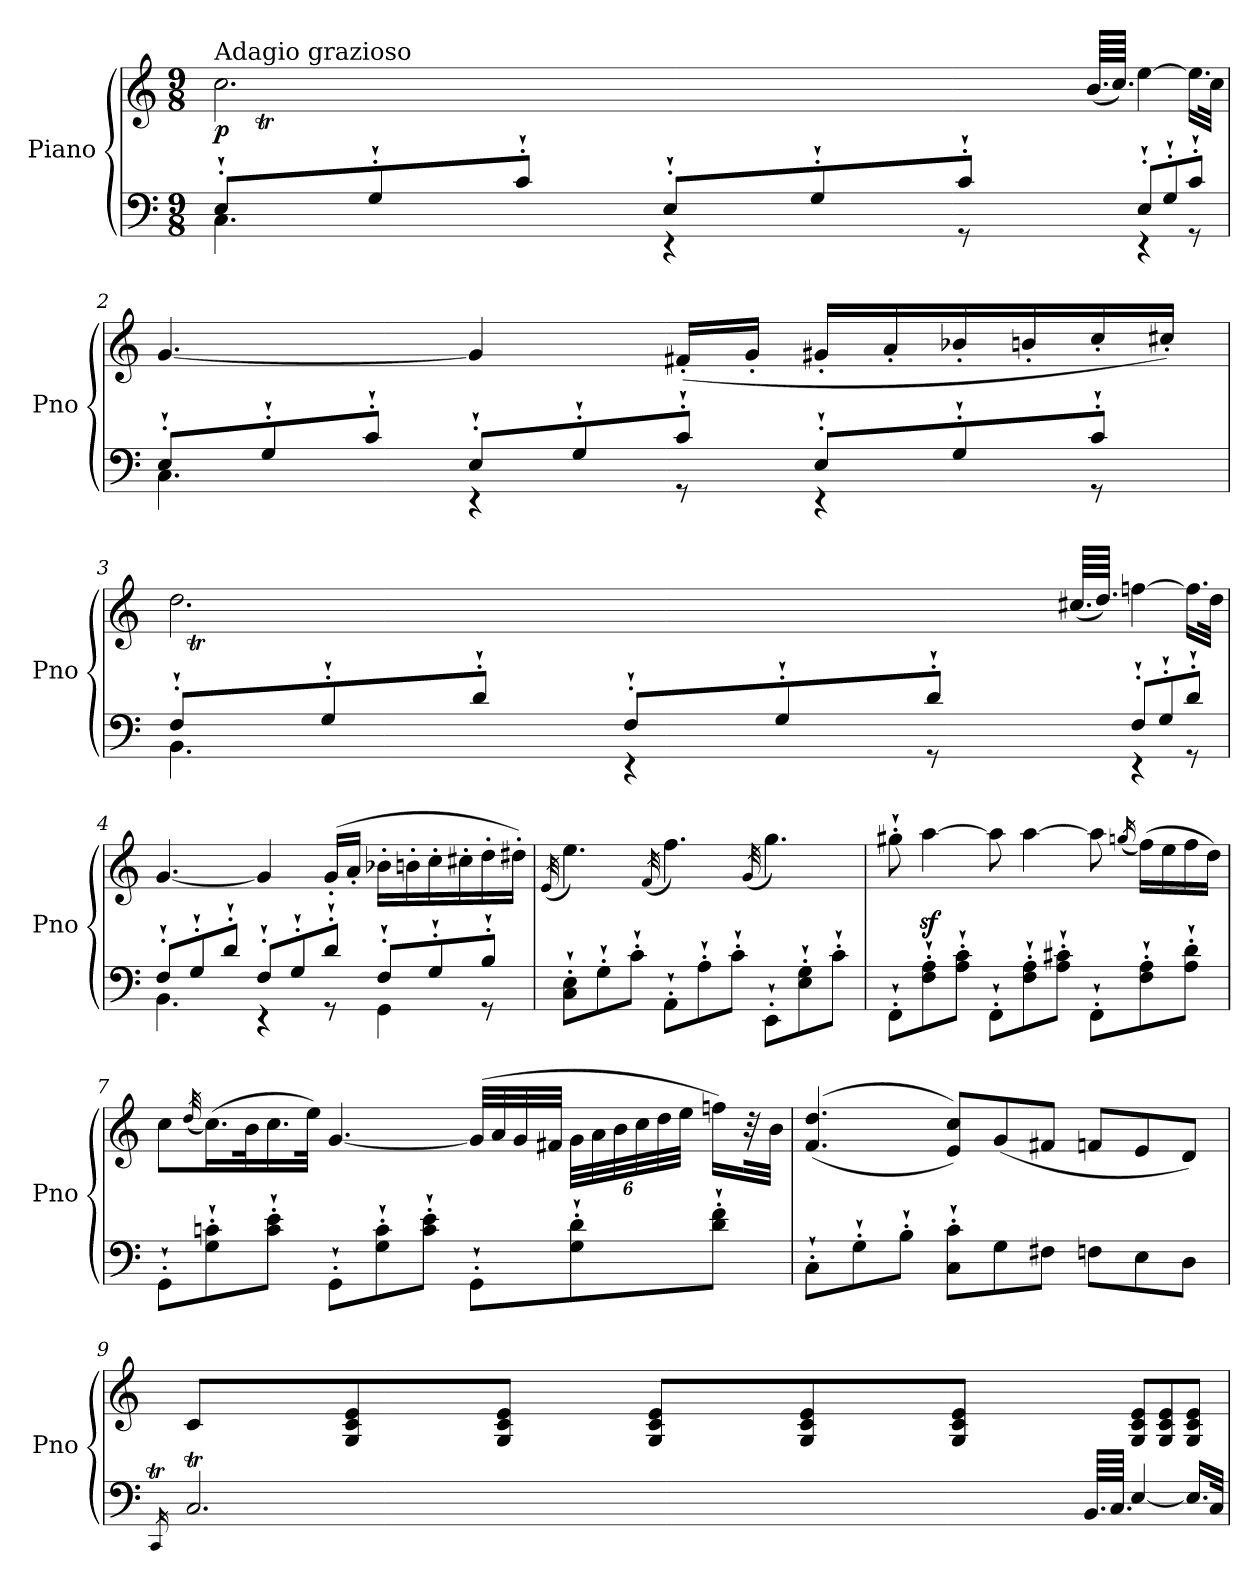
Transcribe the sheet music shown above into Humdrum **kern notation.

**kern	**kern	**dynam
*part1	*part1	*part1
*staff2	*staff1	*staff1/2
*I"Piano	*	*
*I'Pno	*	*
*clefF4	*clefG2	*
*k[]	*k[]	*
*C:	*C:	*
*M9/8	*M9/8	*
=1	=1	=1
*^	*^	*
!	!	!LO:TX:a:t=Adagio grazioso	!	!
!	!	!	!	!LO:DY:b
8E`'/L	4.C\	2.cc\	64ccyy	p
.	.	.	64ddyy	.
.	.	.	64ccTyy	.
.	.	.	64ddyy	.
.	.	.	64ccyy	.
.	.	.	64ddyy	.
.	.	.	64ccyy	.
.	.	.	64ddyy	.
8G`'/	.	.	64ccyy	.
.	.	.	64ddyy	.
.	.	.	64ccyy	.
.	.	.	64ddyy	.
.	.	.	64ccyy	.
.	.	.	64ddyy	.
.	.	.	64ccyy	.
.	.	.	64ddyy	.
8c`'/J	.	.	64ccyy	.
.	.	.	64ddyy	.
.	.	.	64ccyy	.
.	.	.	64ddyy	.
.	.	.	64ccyy	.
.	.	.	64ddyy	.
.	.	.	64ccyy	.
.	.	.	64ddyy	.
8E`'/L	4rEE	.	64ccyy	.
.	.	.	64ddyy	.
.	.	.	64ccyy	.
.	.	.	64ddyy	.
.	.	.	64ccyy	.
.	.	.	64ddyy	.
.	.	.	64ccyy	.
.	.	.	64ddyy	.
8G`'/	.	.	64ccyy	.
.	.	.	64ddyy	.
.	.	.	64ccyy	.
.	.	.	64ddyy	.
.	.	.	64ccyy	.
.	.	.	64ddyy	.
.	.	.	64ccyy	.
.	.	.	64ddyy	.
8c`'/J	8rGG	.	64ccyy	.
.	.	.	64ddyy	.
.	.	.	64ccyy	.
.	.	.	64ddTTTyy	.
*	*	*	*Xtuplet	*
.	.	.	96ccyy	.
.	.	.	96ddyy	.
.	.	.	96ccyy	.
.	.	.	(96.b/LLL	.
.	.	.	96.cc/JJJ)	.
8E`'/L	4rEE	[4ee\	4.ryy	.
8G`'/	.	.	.	.
8c`'/J	8rGG	16.ee\LL]	.	.
.	.	32cc\JJk	.	.
*	*	*v	*v	*
=2	=2	=2	=2
8E`'/L	4.C\	[4.g/	.
8G`'/	.	.	.
8c`'/J	.	.	.
8E`'/L	4rEE	4g/]	.
8G`'/	.	.	.
8c`'/J	8rGG	(16f#X'/LL	.
.	.	16g'/JJ	.
8E`'/L	4rEE	16g#X'/LL	.
.	.	16a'/	.
8G`'/	.	16b-X'/	.
.	.	16bn'/	.
8c`'/J	8rGG	16cc'/	.
.	.	16cc#X'/JJ)	.
=3	=3	=3	=3
*	*	*^	*
8F`'/L	4.BB\	2.dd\	64ddyy	.
.	.	.	64eetyy	.
.	.	.	64ddyy	.
.	.	.	64eeyy	.
.	.	.	64ddyy	.
.	.	.	64eeyy	.
.	.	.	64ddyy	.
.	.	.	64eeyy	.
8G`'/	.	.	64ddyy	.
.	.	.	64eeyy	.
.	.	.	64ddyy	.
.	.	.	64eeyy	.
.	.	.	64ddyy	.
.	.	.	64eeyy	.
.	.	.	64ddyy	.
.	.	.	64eeyy	.
8d`'/J	.	.	64ddyy	.
.	.	.	64eeyy	.
.	.	.	64ddyy	.
.	.	.	64eeyy	.
.	.	.	64ddyy	.
.	.	.	64eeyy	.
.	.	.	64ddyy	.
.	.	.	64eeyy	.
8F`'/L	4rEE	.	64ddyy	.
.	.	.	64eeyy	.
.	.	.	64ddyy	.
.	.	.	64eeyy	.
.	.	.	64ddyy	.
.	.	.	64eeyy	.
.	.	.	64ddyy	.
.	.	.	64eeyy	.
8G`'/	.	.	64ddyy	.
.	.	.	64eeyy	.
.	.	.	64ddyy	.
.	.	.	64eeyy	.
.	.	.	64ddyy	.
.	.	.	64eeyy	.
.	.	.	64ddyy	.
.	.	.	64eeyy	.
8d`'/J	8rGG	.	64ddyy	.
.	.	.	64eeyy	.
.	.	.	64ddyy	.
.	.	.	64eeyy	.
.	.	.	96ddyy	.
.	.	.	96eeTTTyy	.
.	.	.	96ddyy	.
.	.	.	(96.cc#X/LLL	.
.	.	.	96.dd/JJJ)	.
8F`'/L	4rEE	[4ff\	4.ryy	.
8G`'/	.	.	.	.
8d`'/J	8rGG	16.ff\LL]	.	.
.	.	32dd\JJk	.	.
*	*	*v	*v	*
!!LO:LB:g=z
=4	=4	=4	=4
8F`'/L	4.BB\	[4.g/	.
8G`'/	.	.	.
8d`'/J	.	.	.
8F`'/L	4rEE	4g/]	.
8G`'/	.	.	.
8d`'/J	8rGG	(16g'/LL	.
.	.	16a'/JJ	.
8F`'/L	4GG\	16b-X'\LL	.
.	.	16bn'\	.
8G`'/	.	16cc'\	.
.	.	16cc#X'\	.
8B`'/J	8rGG	16dd'\	.
.	.	16dd#X'\JJ)	.
*v	*v	*	*
=5	=5	=5
.	(32qe/	.
8C\`' 8E\`'L	4.ee\)	.
8G`'\	.	.
8c`'\J	.	.
.	(32qf/	.
8AA`'\L	4.ff\)	.
8A`'\	.	.
8c`'\J	.	.
.	(32qg/	.
8EE`'\L	4.gg\)	.
8E\`' 8G\`'	.	.
8c`'\J	.	.
=6	=6	=6
8FF`'\L	8gg#X`'\	.
8F\`' 8A\`'	[4aaz<\	.
8A\`' 8c\`'J	.	.
8FF`'\L	8aa\]	.
8F\`' 8A\`'	[4aa\	.
8A\`' 8c#X\`'J	.	.
8FF`'\L	8aa\]	.
.	(16qggn/	.
8F\`' 8A\`'	(16ff\LL)	.
.	16ee\	.
8A\`' 8d\`'J	16ff\	.
.	16dd\JJ)	.
!!LO:LB:g=z
=7	=7	=7
*	*^	*
8GG`'\L	8cc\L	1ryy	.
.	(32qdd/	.	.
8G\`' 8cn\`'	(16.cc\L)	.	.
.	32b\K	.	.
8c\`' 8e\`'J	16.cc\	.	.
.	32ee\JJk)	.	.
8GG`'\L	[4.g/	.	.
8G\`' 8c\`'	.	.	.
8c\`' 8e\`'J	.	.	.
8GG`'\L	(32g/LLL]	.	.
.	32a/	.	.
.	32g/	.	.
.	32f#X/JJJ	.	.
*	*tuplet	*	*
*	*Xbrackettup	*	*
8G\`' 8d\`'	48g\LLL	.	.
.	48a\	.	.
.	48b\	.	.
.	48cc\	.	.
.	48dd\	.	.
.	48ee\JJJ	.	.
8d\`' 8f\`'J	16ryy	16ffn\LL)	.
.	32r	32ryy	.
.	32ryy	32b\JJk	.
*	*v	*v	*
=8	=8	=8
8C`'\L	((4.f/ 4.dd/	.
8G`'\	.	.
8B`'\J	.	.
8C\`' 8c\`'L	8e/ 8cc/L))	.
8G\	(8g/	.
8F#X\J	8f#X/J	.
8Fn\L	8fn/L	.
8E\	8e/	.
8D\J	8d/J)	.
=9	=9	=9
16qCCT/	.	.
*^	*	*
2.CT/	64Cyy	8c/L	.
.	64Dyy	.	.
.	64Cyy	.	.
.	64Dyy	.	.
.	64Cyy	.	.
.	64Dyy	.	.
.	64Cyy	.	.
.	64Dyy	.	.
.	64Cyy	8G/ 8c/ 8e/	.
.	64Dyy	.	.
.	64Cyy	.	.
.	64Dyy	.	.
.	64Cyy	.	.
.	64Dyy	.	.
.	64Cyy	.	.
.	64Dyy	.	.
.	64Cyy	8G/ 8c/ 8e/J	.
.	64Dyy	.	.
.	64Cyy	.	.
.	64Dyy	.	.
.	64Cyy	.	.
.	64Dyy	.	.
.	64Cyy	.	.
.	64Dyy	.	.
.	64Cyy	8G/ 8c/ 8e/L	.
.	64Dyy	.	.
.	64Cyy	.	.
.	64Dyy	.	.
.	64Cyy	.	.
.	64Dyy	.	.
.	64Cyy	.	.
.	64Dyy	.	.
.	64Cyy	8G/ 8c/ 8e/	.
.	64Dyy	.	.
.	64Cyy	.	.
.	64Dyy	.	.
.	64Cyy	.	.
.	64Dyy	.	.
.	64Cyy	.	.
.	64Dyy	.	.
.	64Cyy	8G/ 8c/ 8e/J	.
.	64Dyy	.	.
.	64Cyy	.	.
.	64Dyy	.	.
*	*Xtuplet	*	*
.	96Cyy	.	.
.	96Dyy	.	.
.	96Cyy	.	.
.	96.BB/LLL	.	.
.	96.C/JJJ	.	.
[4E/	4.ryy	8G/ 8c/ 8e/L	.
.	.	8G/ 8c/ 8e/	.
16.E/LL]	.	8G/ 8c/ 8e/J	.
32C/JJk	.	.	.
*v	*v	*	*
=	=	=
*-	*-	*-
